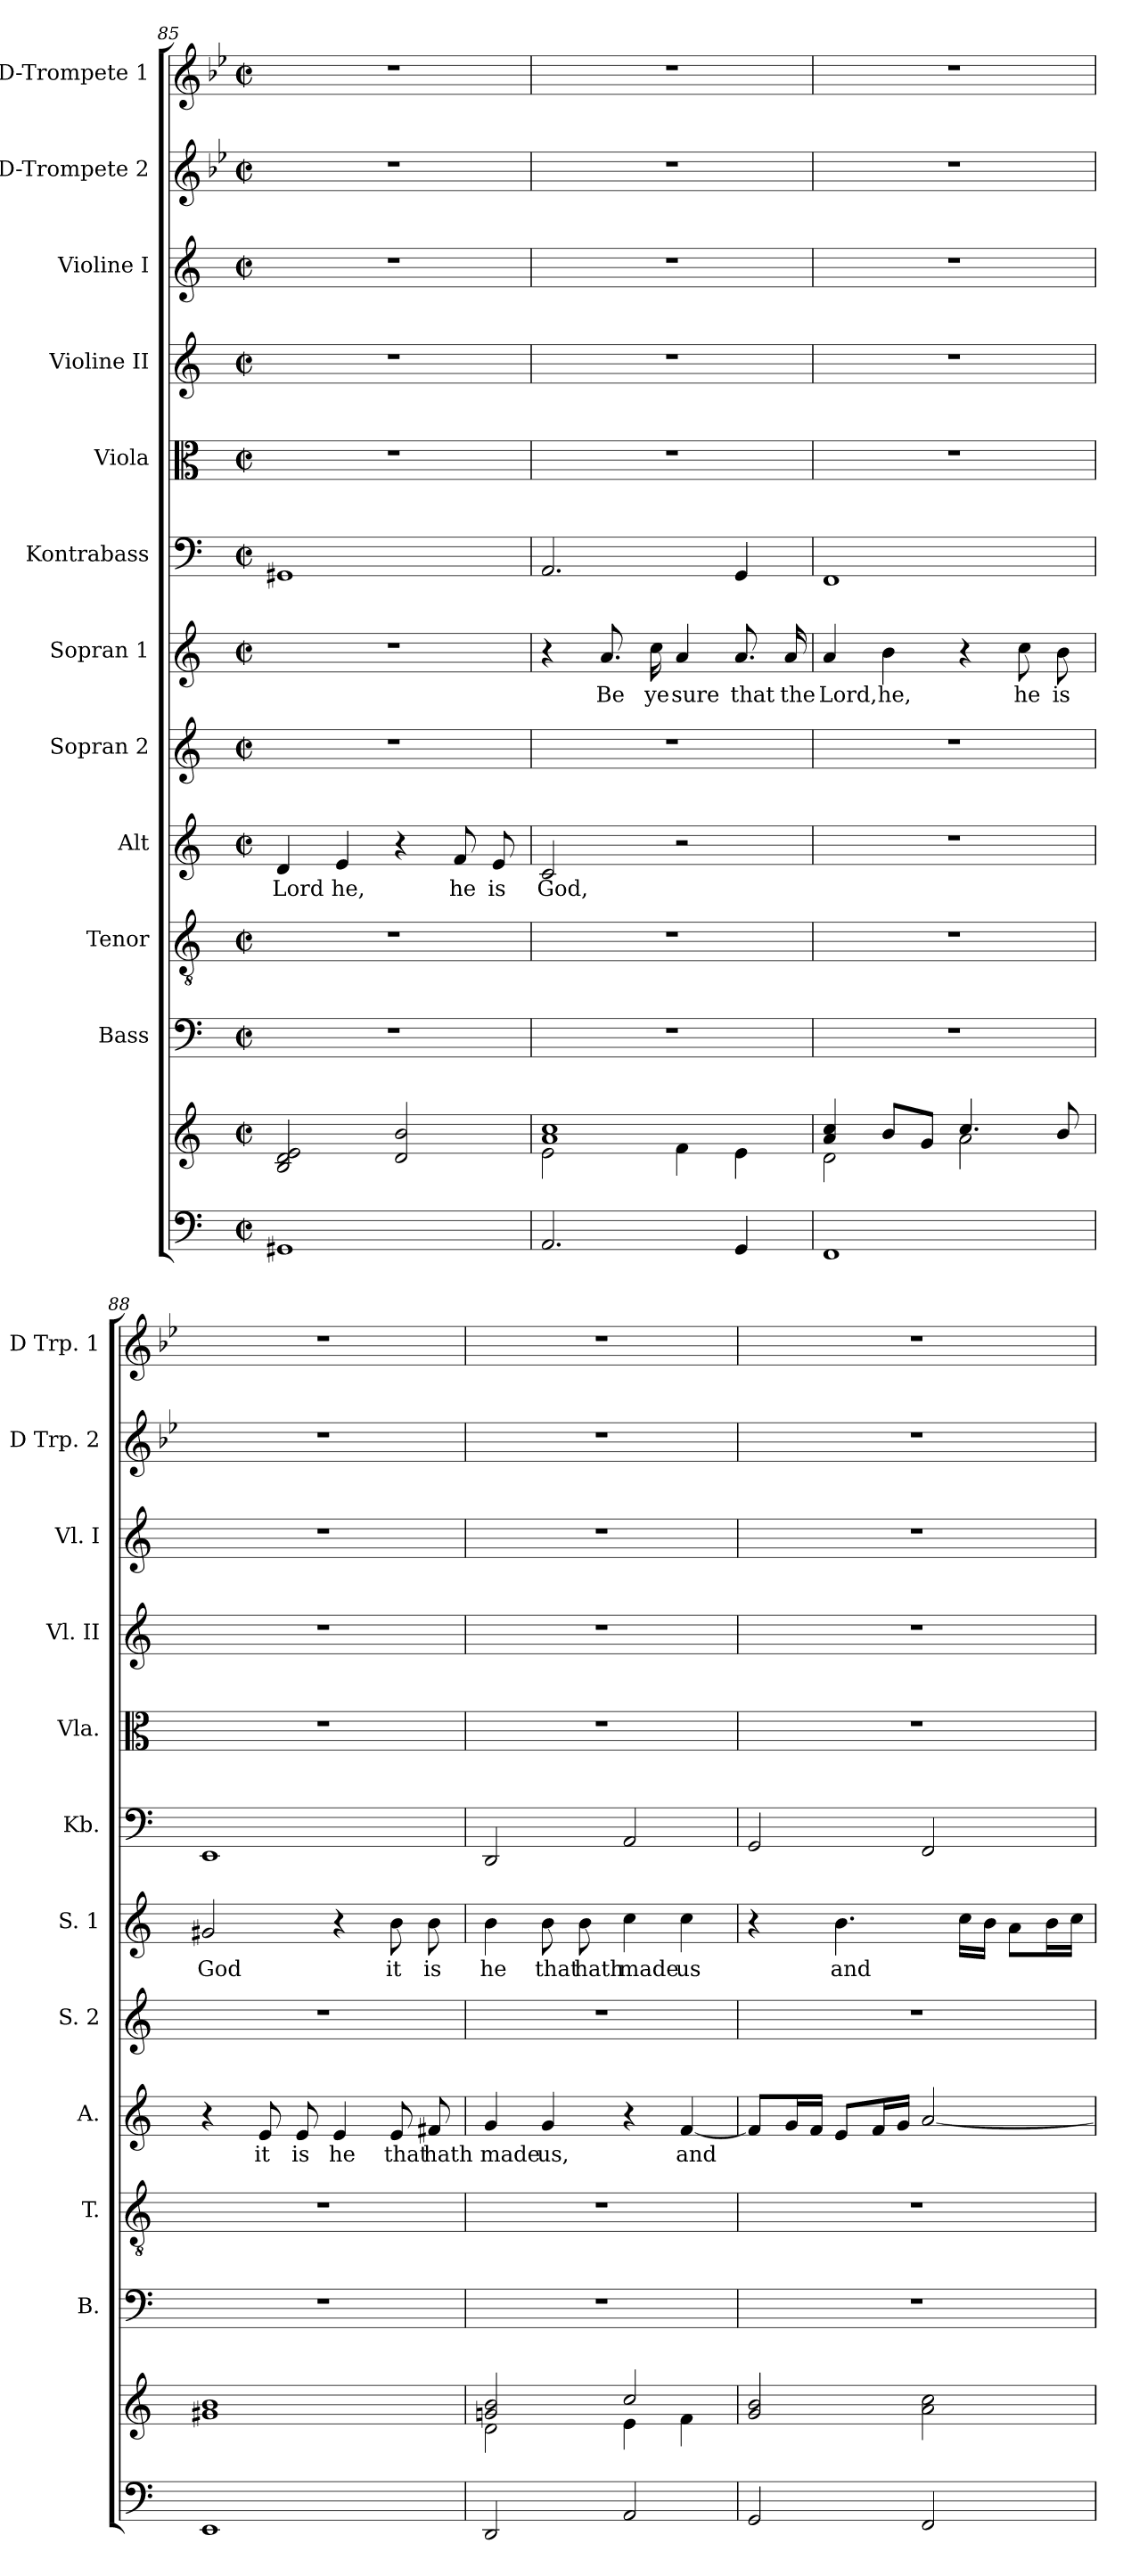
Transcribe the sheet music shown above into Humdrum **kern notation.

**kern	**kern	**kern	**kern	**kern	**text	**kern	**kern	**text	**kern	**kern	**kern	**kern	**kern	**kern
*part12	*part12	*part11	*part10	*part9	*part9	*part8	*part7	*part7	*part6	*part5	*part4	*part3	*part2	*part1
*staff13	*staff12	*staff11	*staff10	*staff9	*staff9	*staff8	*staff7	*staff7	*staff6	*staff5	*staff4	*staff3	*staff2	*staff1
*	*	*I"Bass	*I"Tenor	*I"Alt	*	*I"Sopran 2	*I"Sopran 1	*	*I"Kontrabass	*I"Viola	*I"Violine II	*I"Violine I	*I"D-Trompete 2	*I"D-Trompete 1
*	*	*I'B.	*I'T.	*I'A.	*	*I'S. 2	*I'S. 1	*	*I'Kb.	*I'Vla.	*I'Vl. II	*I'Vl. I	*I'D Trp. 2	*I'D Trp. 1
*clefF4	*clefG2	*clefF4	*clefGv2	*clefG2	*	*clefG2	*clefG2	*	*clefF4	*clefC3	*clefG2	*clefG2	*clefG2	*clefG2
*	*	*	*	*	*	*	*	*	*ITrd7c12	*	*	*	*ITrd-1c-2	*ITrd-1c-2
*k[]	*k[]	*k[]	*k[]	*k[]	*	*k[]	*k[]	*	*k[]	*k[]	*k[]	*k[]	*k[]	*k[]
*C:	*C:	*C:	*C:	*C:	*	*C:	*C:	*	*C:	*C:	*C:	*C:	*C:	*C:
*M2/2	*M2/2	*M2/2	*M2/2	*M2/2	*	*M2/2	*M2/2	*	*M2/2	*M2/2	*M2/2	*M2/2	*M2/2	*M2/2
*met(c|)	*met(c|)	*met(c|)	*met(c|)	*met(c|)	*	*met(c|)	*met(c|)	*	*met(c|)	*met(c|)	*met(c|)	*met(c|)	*met(c|)	*met(c|)
=85	=85	=85	=85	=85	=85	=85	=85	=85	=85	=85	=85	=85	=85	=85
!	!	!	!	!	!LO:LY:b	!	!	!	!	!	!	!	!	!
1GG#X	2B/ 2d/ 2e/	1r	1r	4d/	Lord	1r	1r	.	1GGG#X	1r	1r	1r	1r	1r
!	!	!	!	!	!LO:LY:b	!	!	!	!	!	!	!	!	!
.	.	.	.	4e/	he,	.	.	.	.	.	.	.	.	.
.	2d/ 2b/	.	.	4r	.	.	.	.	.	.	.	.	.	.
!	!	!	!	!	!LO:LY:b	!	!	!	!	!	!	!	!	!
.	.	.	.	8f/	he	.	.	.	.	.	.	.	.	.
!	!	!	!	!	!LO:LY:b	!	!	!	!	!	!	!	!	!
.	.	.	.	8e/	is	.	.	.	.	.	.	.	.	.
=86	=86	=86	=86	=86	=86	=86	=86	=86	=86	=86	=86	=86	=86	=86
*	*^	*	*	*	*	*	*	*	*	*	*	*	*	*
!	!	!	!	!	!	!LO:LY:b	!	!	!	!	!	!	!	!	!
2.AA/	1a 1cc	2e\	1r	1r	2c/	God,	1r	4r	.	2.AAA/	1r	1r	1r	1r	1r
!	!	!	!	!	!	!	!	!	!LO:LY:b	!	!	!	!	!	!
.	.	.	.	.	.	.	.	8.a/	Be	.	.	.	.	.	.
!	!	!	!	!	!	!	!	!	!LO:LY:b	!	!	!	!	!	!
.	.	.	.	.	.	.	.	16cc\	ye	.	.	.	.	.	.
!	!	!	!	!	!	!	!	!	!LO:LY:b	!	!	!	!	!	!
.	.	4f\	.	.	2r	.	.	4a/	sure	.	.	.	.	.	.
!	!	!	!	!	!	!	!	!	!LO:LY:b	!	!	!	!	!	!
4GG/	.	4e\	.	.	.	.	.	8.a/	that	4GGG/	.	.	.	.	.
!	!	!	!	!	!	!	!	!	!LO:LY:b	!	!	!	!	!	!
.	.	.	.	.	.	.	.	16a/	the	.	.	.	.	.	.
=87	=87	=87	=87	=87	=87	=87	=87	=87	=87	=87	=87	=87	=87	=87	=87
!	!	!	!	!	!	!	!	!	!LO:LY:b	!	!	!	!	!	!
1FF	4a/ 4cc/	2d\	1r	1r	1r	.	1r	4a/	Lord,	1FFF	1r	1r	1r	1r	1r
!	!	!	!	!	!	!	!	!	!LO:LY:b	!	!	!	!	!	!
.	8b/L	.	.	.	.	.	.	4b\	he,	.	.	.	.	.	.
.	8g/J	.	.	.	.	.	.	.	.	.	.	.	.	.	.
.	4.cc/	2a\	.	.	.	.	.	4r	.	.	.	.	.	.	.
!	!	!	!	!	!	!	!	!	!LO:LY:b	!	!	!	!	!	!
.	.	.	.	.	.	.	.	8cc\	he	.	.	.	.	.	.
!	!	!	!	!	!	!	!	!	!LO:LY:b	!	!	!	!	!	!
.	8b/	.	.	.	.	.	.	8b\	is	.	.	.	.	.	.
*	*v	*v	*	*	*	*	*	*	*	*	*	*	*	*	*
!!LO:PB:g=z
=88	=88	=88	=88	=88	=88	=88	=88	=88	=88	=88	=88	=88	=88	=88
!	!	!	!	!	!	!	!	!LO:LY:b	!	!	!	!	!	!
1EE	1g#X 1b	1r	1r	4r	.	1r	2g#X/	God	1EEE	1r	1r	1r	1r	1r
!	!	!	!	!	!LO:LY:b	!	!	!	!	!	!	!	!	!
.	.	.	.	8e/	it	.	.	.	.	.	.	.	.	.
!	!	!	!	!	!LO:LY:b	!	!	!	!	!	!	!	!	!
.	.	.	.	8e/	is	.	.	.	.	.	.	.	.	.
!	!	!	!	!	!LO:LY:b	!	!	!	!	!	!	!	!	!
.	.	.	.	4e/	he	.	4r	.	.	.	.	.	.	.
!	!	!	!	!	!LO:LY:b	!	!	!LO:LY:b	!	!	!	!	!	!
.	.	.	.	8e/	that	.	8b\	it	.	.	.	.	.	.
!	!	!	!	!	!LO:LY:b	!	!	!LO:LY:b	!	!	!	!	!	!
.	.	.	.	8f#X/	hath	.	8b\	is	.	.	.	.	.	.
=89	=89	=89	=89	=89	=89	=89	=89	=89	=89	=89	=89	=89	=89	=89
*	*^	*	*	*	*	*	*	*	*	*	*	*	*	*
!	!	!	!	!	!	!LO:LY:b	!	!	!LO:LY:b	!	!	!	!	!	!
2DD/	2gn/ 2b/	2d\	1r	1r	4g/	made	1r	4b\	he	2DDD/	1r	1r	1r	1r	1r
!	!	!	!	!	!	!LO:LY:b	!	!	!LO:LY:b	!	!	!	!	!	!
.	.	.	.	.	4g/	us,	.	8b\	that	.	.	.	.	.	.
!	!	!	!	!	!	!	!	!	!LO:LY:b	!	!	!	!	!	!
.	.	.	.	.	.	.	.	8b\	hath	.	.	.	.	.	.
!	!	!	!	!	!	!	!	!	!LO:LY:b	!	!	!	!	!	!
2AA/	2cc/	4e\	.	.	4r	.	.	4cc\	made	2AAA/	.	.	.	.	.
!	!	!	!	!	!	!LO:LY:b	!	!	!LO:LY:b	!	!	!	!	!	!
.	.	4f\	.	.	[4f/	and	.	4cc\	us	.	.	.	.	.	.
*	*v	*v	*	*	*	*	*	*	*	*	*	*	*	*	*
=90	=90	=90	=90	=90	=90	=90	=90	=90	=90	=90	=90	=90	=90	=90
2GG/	2g/ 2b/	1r	1r	8f/L]	.	1r	4r	.	2GGG/	1r	1r	1r	1r	1r
.	.	.	.	16g/L	.	.	.	.	.	.	.	.	.	.
.	.	.	.	16f/JJ	.	.	.	.	.	.	.	.	.	.
!	!	!	!	!	!	!	!	!LO:LY:b	!	!	!	!	!	!
.	.	.	.	8e/L	.	.	4.b\	and	.	.	.	.	.	.
.	.	.	.	16f/L	.	.	.	.	.	.	.	.	.	.
.	.	.	.	16g/JJ	.	.	.	.	.	.	.	.	.	.
2FF/	2a\ 2cc\	.	.	[2a/	.	.	.	.	2FFF/	.	.	.	.	.
.	.	.	.	.	.	.	16cc\LL	.	.	.	.	.	.	.
.	.	.	.	.	.	.	16b\JJ	.	.	.	.	.	.	.
.	.	.	.	.	.	.	8a\L	.	.	.	.	.	.	.
.	.	.	.	.	.	.	16b\L	.	.	.	.	.	.	.
.	.	.	.	.	.	.	16cc\JJ	.	.	.	.	.	.	.
=	=	=	=	=	=	=	=	=	=	=	=	=	=	=
*-	*-	*-	*-	*-	*-	*-	*-	*-	*-	*-	*-	*-	*-	*-
